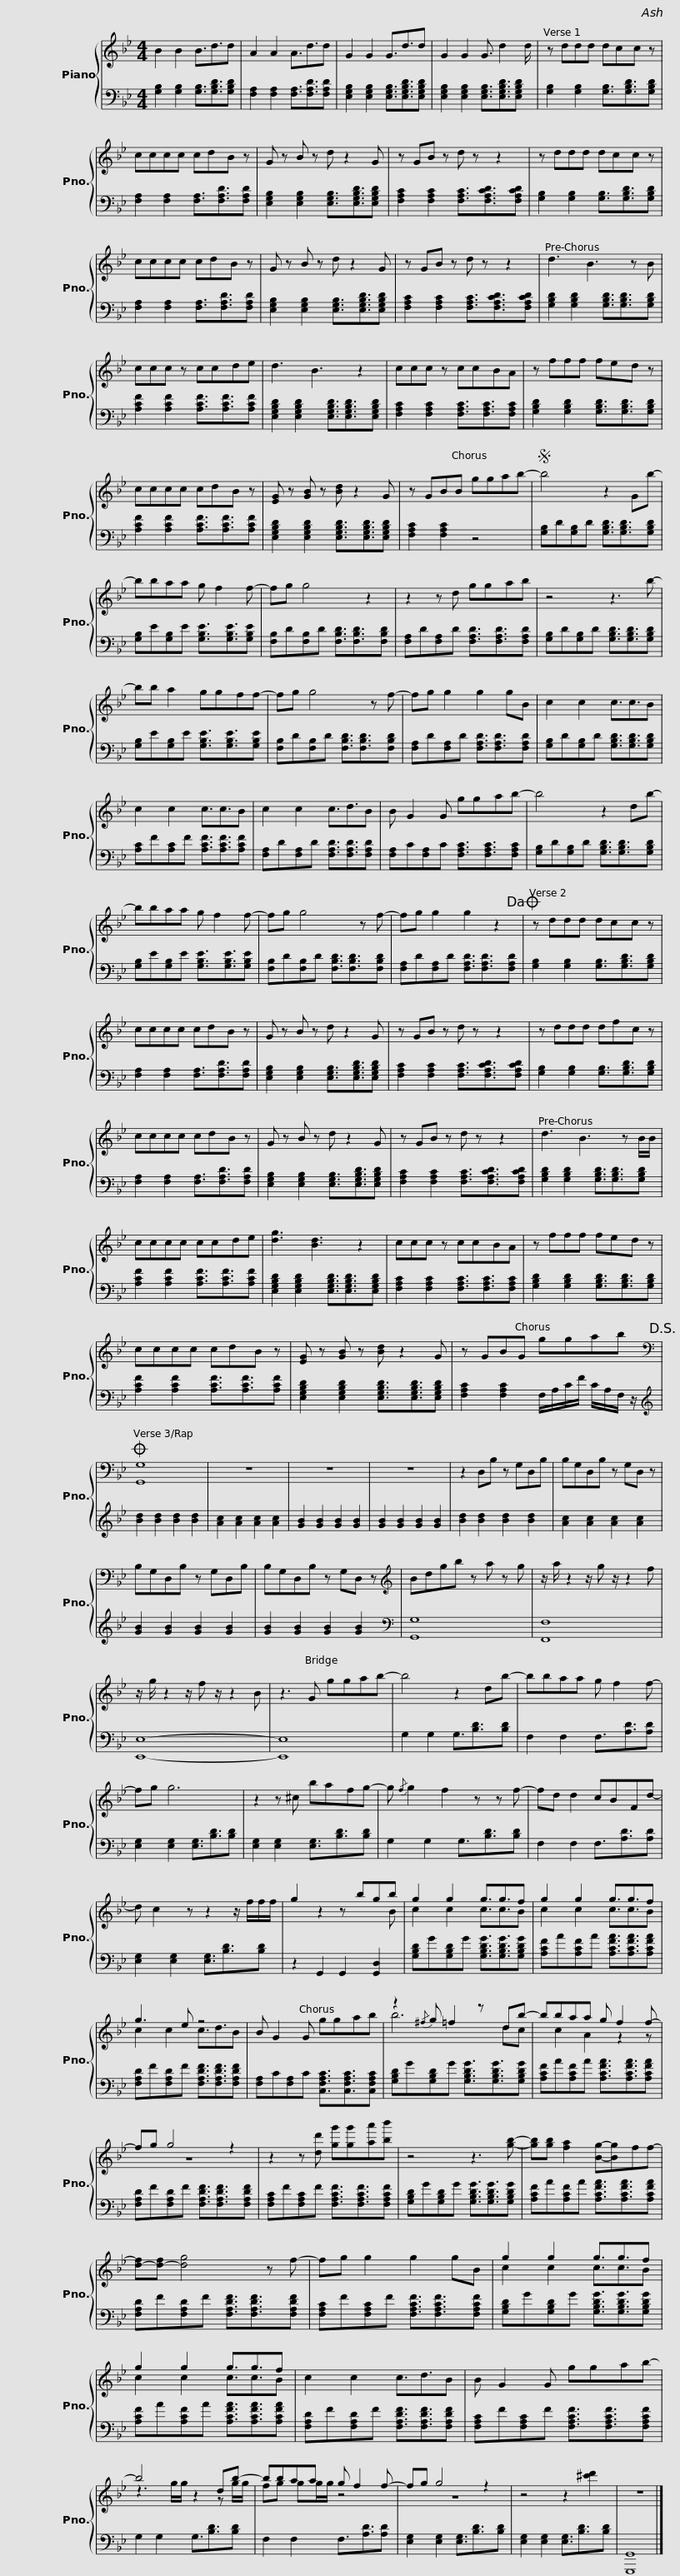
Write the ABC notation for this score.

X:1
%%score { ( 1 3 ) | 2 }
L:1/8
M:4/4
I:linebreak $
K:Bb
V:1 treble
V:3 treble
V:2 bass
V:1
 B2 B2 B3/2d3/2d | A2 A2 A3/2d3/2d | G2 G2 G3/2d3/2d | G2 G2 G3/2 d2 d/ | z ddd dcc z | %5
 cccc cdB z |$ G z B z d z2 G | z GB z d z z2 | z ddd dcc z | cccc cdB z | %10
 G z B z d z2 G |$ z GB z d z z2 | d3 B3 z B | ccc z ccde | d3 B3 z2 | %15
 ccc z ccBA |$ z fff fed z | cccc cdB z | [EG] z [GB] z [Bd] z2 G | z GBB ggab- | %20
S b4 z2 Gb- |$ bbaa g f2 f- | fg g4 z2 | z2 z d ggab | z4 z3 b- |$ %25
 bb a2 ggff- | fg g4 z f- | fg g2 g2 gB | c2 c2 c3/2c3/2B |$ c2 c2 c3/2c3/2B | %30
 c2 c2 c3/2d3/2B | B G2 G ggab- | b4 z2 db- |$ bbaa g f2 f- | fg g4 z f- | %35
 fg g2 g2 z2!dacoda! | z ddd dcc z | cccc cdB z |$ G z B z d z2 G | z GB z d z z2 | %40
 z ddd dfc z | cccc cdB z | G z B z d z2 G |$ z GB z d z z2 | d3 B3 z B/B/ | %45
 cccc ccde | [dg]3 [Bd]3 z2 | ccc z ccBA |$ z fff fed z | cccc cdB z | %50
 [EG] z [GB] z [Bd] z2 G | z GBG ggab!D.S.! |[K:bass]O [G,,G,]8 |$ z8 | z8 | %55
 z8 | z2 D,B, z G,D,B, | B,G,D,B, z G,D, z | B,G,D,B, z G,D,B, | B,G,D,B, z G,D, z |$ %60
[K:treble] Bdgb z a z g | z/ a/ z2 z/ g z/ z2 f | z/ g/ z2 z/ f z/ z2 B | z3 G ggab- | b4 z2 db- |$ %65
 bbaa g f2 f- | fg g6 | z2 z ^c bafg- | g{/f} g2 f2 z z f- | fd d2 cBFd- |$ %70
 d c2 z z2 z/ f/f/f/ | g2 z2 z bgb | g2 g2 g3/2g3/2f | g2 g2 g3/2g3/2f |$ g3 e z4 | %75
 B G2 G ggab- | z2{/^f} g =f2 z db- | bbaa g f2 f- |$ fg g4 z2 | z2 z [dd'] [gg'][gg'][aa'][bb'] | %80
 z4 z3 [gb]- | [gb][gb] [fa]2 [Bg]-[Bg]ff- |$ [d-f][d-f] [dg]4 z f- | fg g2 g2 gB | g2 g2 g3/2g3/2f | %85
 g2 g2 g3/2g3/2f |$ c2 c2 c3/2d3/2B | B G2 G ggab- | b4 z2 db- | bbaa g f2 f- |$ %90
 fg g4 z2 | z4 z2 [^c'd']2 | z8 |] %93
V:2
 [G,B,]2 [G,B,]2 [G,B,]3/2[G,B,D]3/2[G,B,D] | [F,A,]2 [F,A,]2 [F,A,]3/2[F,A,D]3/2[F,A,D] | [E,G,B,]2 [E,G,B,]2 [E,G,B,]3/2[E,G,B,D]3/2[E,G,B,D] | [E,G,B,]2 [E,G,B,]2 [E,G,B,]3/2[E,G,B,D]3/2[E,G,B,D] | [G,B,]2 [G,B,]2 [G,B,]3/2[G,B,D]3/2[G,B,D] | %5
 [F,A,]2 [F,A,]2 [F,A,]3/2[F,A,D]3/2[F,A,D] |$ [E,G,B,]2 [E,G,B,]2 [E,G,B,]3/2[E,G,B,D]3/2[E,G,B,D] | [F,A,C]2 [F,A,C]2 [F,A,C]3/2[F,A,CD]3/2[F,A,CD] | [G,B,]2 [G,B,]2 [G,B,]3/2[G,B,D]3/2[G,B,D] | [F,A,]2 [F,A,]2 [F,A,]3/2[F,A,D]3/2[F,A,D] | %10
 [E,G,B,]2 [E,G,B,]2 [E,G,B,]3/2[E,G,B,D]3/2[E,G,B,D] |$ [F,A,C]2 [F,A,C]2 [F,A,C]3/2[F,A,CD]3/2[F,A,CD] | [G,B,D]2 [G,B,D]2 [G,B,D]3/2[G,B,D]3/2[G,B,D] | [A,CF]2 [A,CF]2 [A,CF]3/2[A,CF]3/2[A,CF] | [E,G,B,D]2 [E,G,B,D]2 [E,G,B,D]3/2[E,G,B,D]3/2[E,G,B,D] | %15
 [F,A,C]2 [F,A,C]2 [F,A,C]3/2[F,A,C]3/2[F,A,C] |$ [G,B,D]2 [G,B,D]2 [G,B,D]3/2[G,B,D]3/2[G,B,D] | [A,CF]2 [A,CF]2 [A,CF]3/2[A,CF]3/2[A,CF] | [E,G,B,D]2 [E,G,B,D]2 [E,G,B,D]3/2[E,G,B,D]3/2[E,G,B,D] | [F,A,C]2 [F,A,C]2 z4 | %20
 [G,B,]D[G,B,]D [G,B,D]3/2[G,B,D]3/2[G,B,D] |$ [G,B,]E[G,B,]E [G,B,E]3/2[G,B,E]3/2[G,B,E] | [F,B,]D[F,B,]D [F,B,D]3/2[F,B,D]3/2[F,B,D] | [F,A,]D[F,A,]D [F,A,D]3/2[F,A,D]3/2[F,A,D] | [G,B,]D[G,B,]D [G,B,D]3/2[G,B,D]3/2[G,B,D] |$ %25
 [G,B,]E[G,B,]E [G,B,E]3/2[G,B,E]3/2[G,B,E] | [F,B,]D[F,B,]D [F,B,D]3/2[F,B,D]3/2[F,B,D] | [F,A,]D[F,A,]D [F,A,D]3/2[F,A,D]3/2[F,A,D] | [G,B,]D[G,B,]D [G,B,D]3/2[G,B,D]3/2[G,B,D] |$ [A,C]F[A,C]F [A,CF]3/2[A,CF]3/2[A,CF] | %30
 [F,A,]D[F,A,]D [F,A,D]3/2[F,A,D]3/2[F,A,D] | [F,A,]C[F,A,]C [F,A,C]3/2[F,A,C]3/2[F,A,C] | [G,B,]D[G,B,]D [G,B,D]3/2[G,B,D]3/2[G,B,D] |$ [G,B,]E[G,B,]E [G,B,E]3/2[G,B,E]3/2[G,B,E] | [F,B,]D[F,B,]D [F,B,D]3/2[F,B,D]3/2[F,B,D] | %35
 [F,A,]D[F,A,]D [F,A,D]3/2[F,A,D]3/2[F,A,D] | [G,B,]2 [G,B,]2 [G,B,]3/2[G,B,D]3/2[G,B,D] | [F,A,]2 [F,A,]2 [F,A,]3/2[F,A,D]3/2[F,A,D] |$ [E,G,B,]2 [E,G,B,]2 [E,G,B,]3/2[E,G,B,D]3/2[E,G,B,D] | [F,A,C]2 [F,A,C]2 [F,A,C]3/2[F,A,CD]3/2[F,A,CD] | %40
 [G,B,]2 [G,B,]2 [G,B,]3/2[G,B,D]3/2[G,B,D] | [F,A,]2 [F,A,]2 [F,A,]3/2[F,A,D]3/2[F,A,D] | [E,G,B,]2 [E,G,B,]2 [E,G,B,]3/2[E,G,B,D]3/2[E,G,B,D] |$ [F,A,C]2 [F,A,C]2 [F,A,C]3/2[F,A,CD]3/2[F,A,CD] | [G,B,D]2 [G,B,D]2 [G,B,D]3/2[G,B,D]3/2[G,B,D] | %45
 [A,CF]2 [A,CF]2 [A,CF]3/2[A,CF]3/2[A,CF] | [E,G,B,D]2 [E,G,B,D]2 [E,G,B,D]3/2[E,G,B,D]3/2[E,G,B,D] | [F,A,C]2 [F,A,C]2 [F,A,C]3/2[F,A,C]3/2[F,A,C] |$ [G,B,D]2 [G,B,D]2 [G,B,D]3/2[G,B,D]3/2[G,B,D] | [A,CF]2 [A,CF]2 [A,CF]3/2[A,CF]3/2[A,CF] | %50
 [E,G,B,D]2 [E,G,B,D]2 [E,G,B,D]3/2[E,G,B,D]3/2[E,G,B,D] | [F,A,C]2 [F,A,C]2 F,/A,/C/F/ C/A,/F,/ z/ |[K:treble] [Bd]2 [Bd]2 [Bd]2 [Bd]2 |$ [Ac]2 [Ac]2 [Ac]2 [Ac]2 | [GB]2 [GB]2 [GB]2 [GB]2 | %55
 [GB]2 [GB]2 [GB]2 [GB]2 | [Bd]2 [Bd]2 [Bd]2 [Bd]2 | [Ac]2 [Ac]2 [Ac]2 [Ac]2 | [GB]2 [GB]2 [GB]2 [GB]2 | [GB]2 [GB]2 [GB]2 [GB]2 |$ %60
[K:bass] [G,,G,]8 | [F,,F,]8 | [E,,E,]8- | [E,,E,]8 | G,2 G,2 G,3/2[B,D]3/2[B,D] |$ %65
 F,2 F,2 F,3/2[A,D]3/2[A,D] | [E,G,]2 [E,G,]2 [E,G,]3/2[B,D]3/2[B,D] | [E,G,]2 [E,G,]2 [E,G,]3/2[B,D]3/2[B,D] | G,2 G,2 G,3/2[B,D]3/2[B,D] | F,2 F,2 F,3/2[A,D]3/2[A,D] |$ %70
 [E,G,]2 [E,G,]2 [E,G,]3/2[B,D]3/2[B,D] | z2 G,,2 G,,2 [G,,D,]2 | [G,B,D]G[G,B,D]G [G,B,DG]3/2[G,B,DG]3/2[G,B,DG] | [A,CF]A[A,CF]A [A,CFA]3/2[A,CFA]3/2[A,CFA] |$ [F,A,D]F[F,A,D]F [F,A,DF]3/2[F,A,DF]3/2[F,A,DF] | %75
 [F,A,]C[F,A,]C [C,F,A,C]3/2[C,F,A,C]3/2[C,F,A,C] | [G,B,D]G[G,B,D]G [G,B,DG]3/2[G,B,DG]3/2[G,B,DG] | [A,CF]A[A,CF]A [A,CFA]3/2[A,CFA]3/2[A,CFA] |$ [F,A,D]F[F,A,D]F [F,A,DF]3/2[F,A,DF]3/2[F,A,DF] | [F,A,C]F[F,A,C]F [F,A,CF]3/2[F,A,CF]3/2[F,A,CF] | %80
 [G,B,D]G[G,B,D]G [G,B,DG]3/2[G,B,DG]3/2[G,B,DG] | [A,CF]A[A,CF]A [A,CFA]3/2[A,CFA]3/2[A,CFA] |$ [F,A,D]F[F,A,D]F [F,A,DF]3/2[F,A,DF]3/2[F,A,DF] | [F,A,C]F[F,A,C]F [F,A,CF]3/2[F,A,CF]3/2[F,A,CF] | [G,B,D]G[G,B,D]G [G,B,DG]3/2[G,B,DG]3/2[G,B,DG] | %85
 [A,CF]A[A,CF]A [A,CFA]3/2[A,CFA]3/2[A,CFA] |$ [F,A,D]F[F,A,D]F [F,A,DF]3/2[F,A,DF]3/2[F,A,DF] | [F,A,C]F[F,A,C]F [F,A,CF]3/2[F,A,CF]3/2[F,A,CF] | G,2 G,2 G,3/2[B,D]3/2[B,D] | F,2 F,2 F,3/2[A,D]3/2[A,D] |$ %90
 [E,G,]2 [E,G,]2 [E,G,]3/2[B,D]3/2[B,D] | [E,G,]2 [E,G,]2 [E,G,]3/2[B,D]3/2[B,D] | [G,,,G,,]8 |] %93
V:3
 x8 | x8 | x8 | x8 | x8 | %5
 x8 |$ x8 | x8 | x8 | x8 | %10
 x8 |$ x8 | x8 | x8 | x8 | %15
 x8 |$ x8 | x8 | x8 | x8 | %20
 x8 |$ x8 | x8 | x8 | x8 |$ %25
 x8 | x8 | x8 | x8 |$ x8 | %30
 x8 | x8 | x8 |$ x8 | x8 | %35
 x8 | x8 | x8 |$ x8 | x8 | %40
 x8 | x8 | x8 |$ x8 | x8 | %45
 x8 | x8 | x8 |$ x8 | x8 | %50
 x8 | x8 |[K:bass] x8 |$ x8 | x8 | %55
 x8 | x8 | x8 | x8 | x8 |$ %60
[K:treble] x8 | x8 | x8 | x8 | x8 |$ %65
 x8 | x8 | x8 | x8 | x8 |$ %70
 x8 | x7 B | c2 c2 c3/2c3/2B | c2 c2 c3/2c3/2B |$ c2 c2 c3/2d3/2B | %75
 x8 | b6 dc- | x c2 A2 z2 z |$ z8 | x8 | %80
 x8 | x8 |$ x8 | x8 | c2 c2 c3/2c3/2B | %85
 c2 c2 c3/2c3/2B |$ x8 | x8 | z3 g/g/ z2 z g/g/ | fg gg/g/ z4 |$ %90
 z8 | x8 | x8 |] %93
